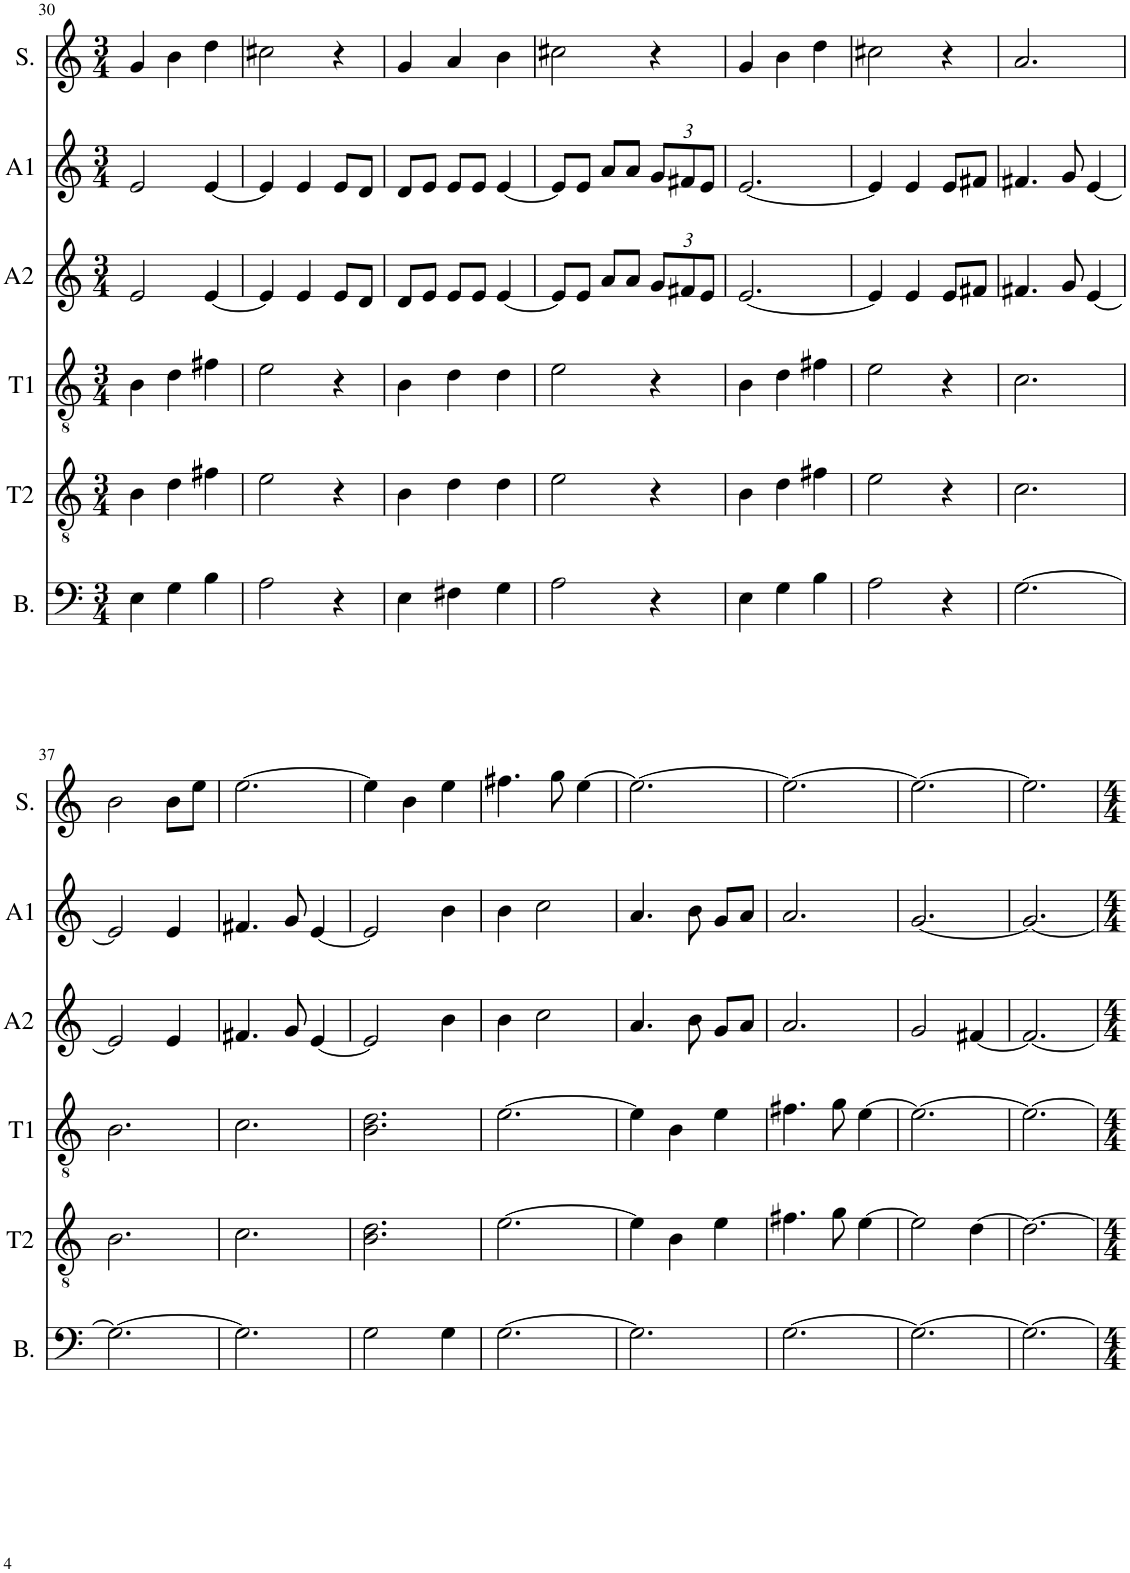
**kern	**kern	**kern	**kern	**kern	**kern
*part6	*part5	*part4	*part3	*part2	*part1
*staff6	*staff5	*staff4	*staff3	*staff2	*staff1
*I"Bass	*I"Tenor 2	*I"Tenor 1	*I"Alto 2	*I"Alto 1	*I"Soprano
*I'B.	*I'T2	*I'T1	*I'A2	*I'A1	*I'S.
!!LO:PB:g=z
*clefF4	*clefGv2	*clefGv2	*clefG2	*clefG2	*clefG2
*k[]	*k[]	*k[]	*k[]	*k[]	*k[]
*M3/4	*M3/4	*M3/4	*M3/4	*M3/4	*M3/4
=30	=30	=30	=30	=30	=30
4E\	4B\	4B\	2e/	2e/	4g/
4G\	4d\	4d\	.	.	4b\
4B\	4f#X\	4f#X\	[4e/	[4e/	4dd\
=31	=31	=31	=31	=31	=31
2A\	2e\	2e\	4e/]	4e/]	2cc#X\
.	.	.	4e/	4e/	.
4r	4r	4r	8e/L	8e/L	4r
.	.	.	8d/J	8d/J	.
=32	=32	=32	=32	=32	=32
4E\	4B\	4B\	8d/L	8d/L	4g/
.	.	.	8e/J	8e/J	.
4F#X\	4d\	4d\	8e/L	8e/L	4a/
.	.	.	8e/J	8e/J	.
4G\	4d\	4d\	[4e/	[4e/	4b\
=33	=33	=33	=33	=33	=33
2A\	2e\	2e\	8e/L]	8e/L]	2cc#X\
.	.	.	8e/J	8e/J	.
.	.	.	8a/L	8a/L	.
.	.	.	8a/J	8a/J	.
*	*	*	*Xbrackettup	*Xbrackettup	*
4r	4r	4r	12g/L	12g/L	4r
.	.	.	12f#X/	12f#X/	.
.	.	.	12e/J	12e/J	.
=34	=34	=34	=34	=34	=34
4E\	4B\	4B\	[2.e/	[2.e/	4g/
4G\	4d\	4d\	.	.	4b\
4B\	4f#X\	4f#X\	.	.	4dd\
=35	=35	=35	=35	=35	=35
2A\	2e\	2e\	4e/]	4e/]	2cc#X\
.	.	.	4e/	4e/	.
4r	4r	4r	8e/L	8e/L	4r
.	.	.	8f#X/J	8f#X/J	.
=36	=36	=36	=36	=36	=36
[2.G\	2.c\	2.c\	4.f#X/	4.f#X/	2.a/
.	.	.	8g/	8g/	.
.	.	.	[4e/	[4e/	.
!!LO:LB:g=z
=37	=37	=37	=37	=37	=37
2.G\_	2.B\	2.B\	2e/]	2e/]	2b\
.	.	.	4e/	4e/	8b\L
.	.	.	.	.	8ee\J
=38	=38	=38	=38	=38	=38
2.G\]	2.c\	2.c\	4.f#X/	4.f#X/	[2.ee\
.	.	.	8g/	8g/	.
.	.	.	[4e/	[4e/	.
=39	=39	=39	=39	=39	=39
2G\	2.B\ 2.d\	2.B\ 2.d\	2e/]	2e/]	4ee\]
.	.	.	.	.	4b\
4G\	.	.	4b\	4b\	4ee\
=40	=40	=40	=40	=40	=40
[2.G\	[2.e\	[2.e\	4b\	4b\	4.ff#X\
.	.	.	2cc\	2cc\	.
.	.	.	.	.	8gg\
.	.	.	.	.	[4ee\
=41	=41	=41	=41	=41	=41
2.G\]	4e\]	4e\]	4.a/	4.a/	2.ee\_
.	4B\	4B\	.	.	.
.	.	.	8b\	8b\	.
.	4e\	4e\	8g/L	8g/L	.
.	.	.	8a/J	8a/J	.
=42	=42	=42	=42	=42	=42
[2.G\	4.f#X\	4.f#X\	2.a/	2.a/	2.ee\_
.	8g\	8g\	.	.	.
.	[4e\	[4e\	.	.	.
=43	=43	=43	=43	=43	=43
2.G\_	2e\]	2.e\_	2g/	[2.g/	2.ee\_
.	[4d\	.	[4f#X/	.	.
=44	=44	=44	=44	=44	=44
2.G\_	2.d\_	2.e\_	2.f#/_	2.g/_	2.ee\]
=	=	=	=	=	=
*-	*-	*-	*-	*-	*-
